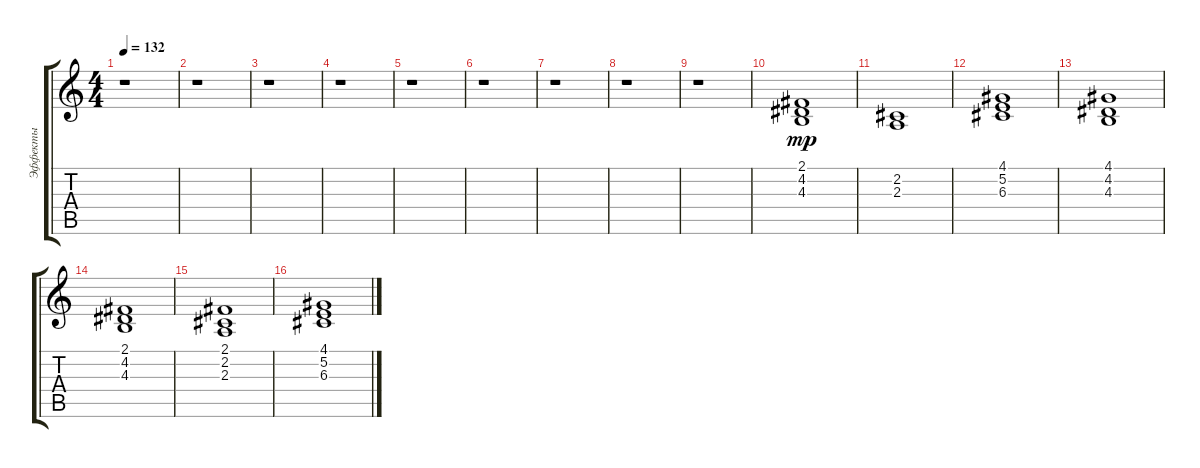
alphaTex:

\track ("Эффекты" "Эффекты") {instrument fx7echoes}
\staff {score tabs}
\tuning (E4 B3 G3 D3 A2 E2) {hide}
\ts (4 4)
\tempo 132
\clef g2
\ks c
r.1{dy f} |
r.1 |
r.1 |
r.1 |
r.1 |
r.1 |
r.1 |
r.1 |
r.1 |
(2.1 4.2 4.3).1{dy mp} |
(2.2 2.3).1 |
(4.1 5.2 6.3).1 |
(4.1 4.2 4.3).1 |
(2.1 4.2 4.3).1 |
(2.1 2.2 2.3).1 |
(4.1 5.2 6.3).1
